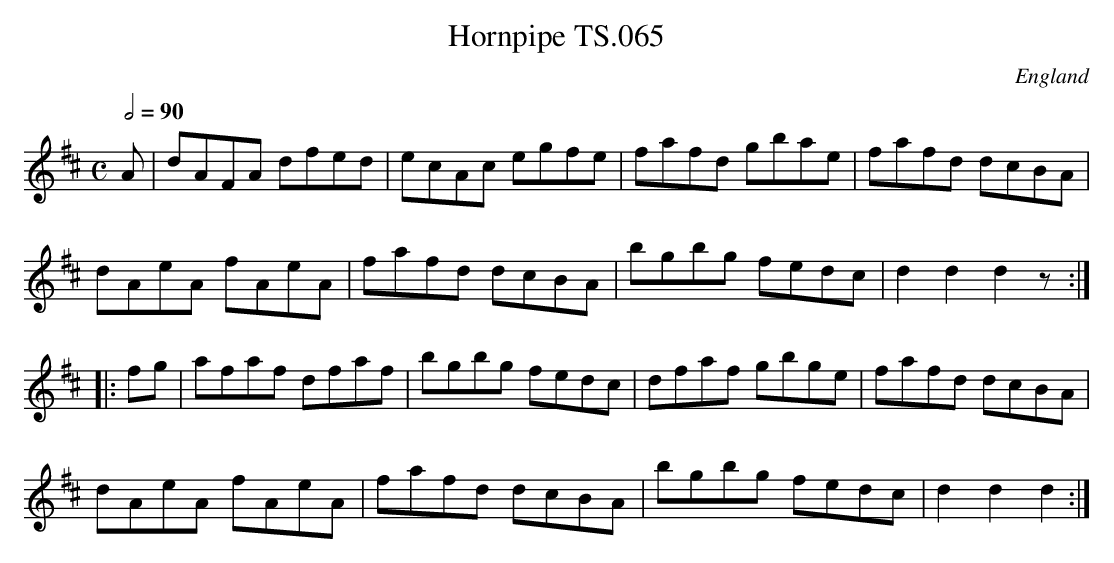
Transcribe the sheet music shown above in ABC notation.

X:1
T:Hornpipe TS.065
M:C
L:1/8
Q:1/2=90
O:England
K:D major
A|dAFA dfed|ecAc egfe|fafd gbae|fafd dcBA|!
dAeA fAeA|fafd dcBA|bgbg fedc|d2d2d2z:|!
|:fg|afaf dfaf|bgbg fedc|dfaf gbge|fafd dcBA|!
dAeA fAeA|fafd dcBA|bgbg fedc|d2d2d2:|]
